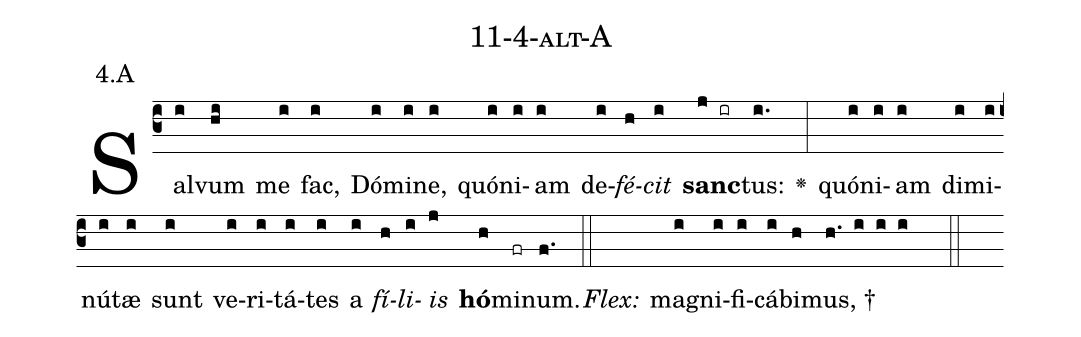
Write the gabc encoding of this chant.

name: 11-4-alt-A;
annotation: 4.A;
%%
(c3)Sal(i)vum(hi) me(i) fac,(i) Dó(i)mi(i)ne,(i) quón(i)i(i)am(i) de(i)<i>fé</i>(h)<i>cit</i>(i) <b>sanc</b>(j ir)tus:(i.) <v>\greheightstar</v>(:) quón(i)i(i)am(i) di(i)mi(i)nú(i)tæ(i) sunt(i) ve(i)ri(i)tá(i)tes(i) a(i) <i>fí</i>(h)<i>li</i>(i)<i>is</i>(j) <b>hó</b>(h)mi(fr)num.(f.) (::)
<i>Flex:</i>()  ma(i)gni(i)fi(i)cá(i)bi(h)mus, †(h. i i i  ::)

%E(i) u(h) o(i) u(j) a(h) e.(f.) (::)
